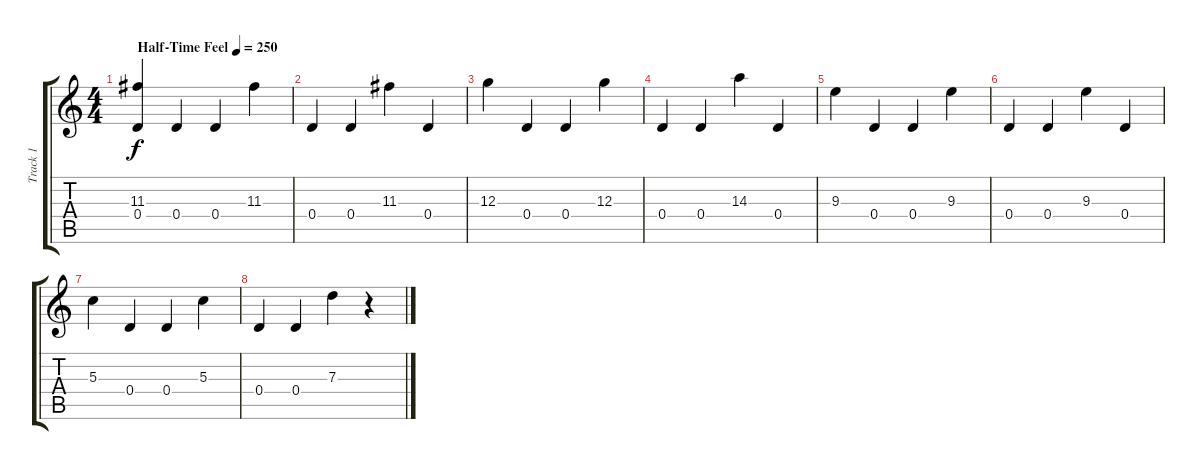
\track ("Track 1" "Track 1") {instrument acousticguitarsteel}
\staff {score tabs}
\tuning (E4 B3 G3 D3 A2 E2) {hide}
\ts (4 4)
\tempo (250 "Half-Time Feel")
\clef g2
\ks c
(11.3 0.4).4{dy f instrument acousticguitarsteel} 0.4.4 0.4.4 11.3.4 |
0.4.4 0.4.4 11.3.4 0.4.4 |
12.3.4 0.4.4 0.4.4 12.3.4 |
0.4.4 0.4.4 14.3.4 0.4.4 |
9.3.4 0.4.4 0.4.4 9.3.4 |
0.4.4 0.4.4 9.3.4 0.4.4 |
5.3.4 0.4.4 0.4.4 5.3.4 |
0.4.4 0.4.4 7.3.4 r.4
